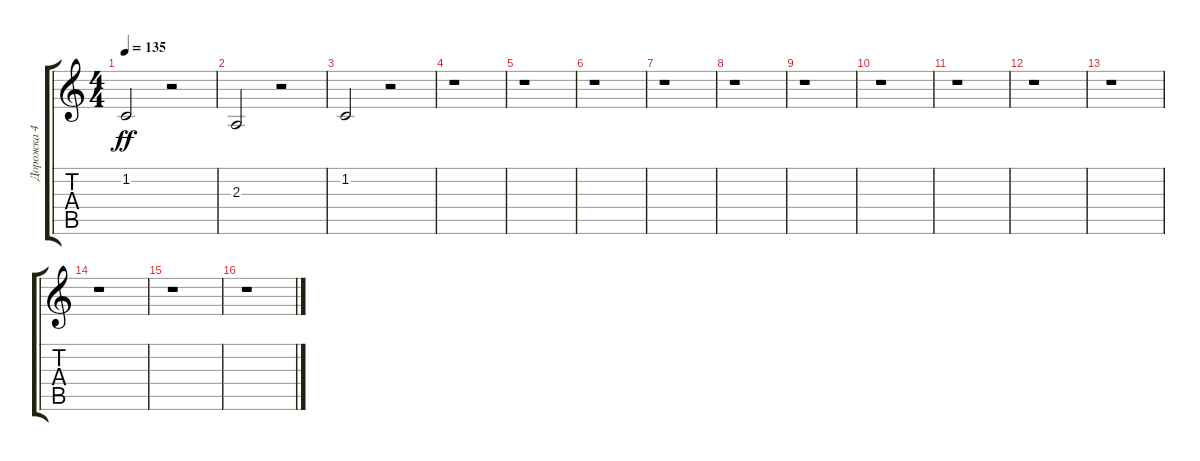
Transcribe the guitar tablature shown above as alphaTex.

\track ("Дорожка 4" "Дорожка 4") {instrument tubularbells}
\staff {score tabs}
\tuning (E4 B3 G3 D3 A2 E2) {hide}
\ts (4 4)
\tempo 135
\clef g2
\ks c
1.2.2{dy ff} r.2 |
2.3.2 r.2 |
1.2.2 r.2 |
r.1 |
r.1 |
r.1 |
r.1 |
r.1 |
r.1 |
r.1 |
r.1 |
r.1 |
r.1 |
r.1 |
r.1 |
r.1
